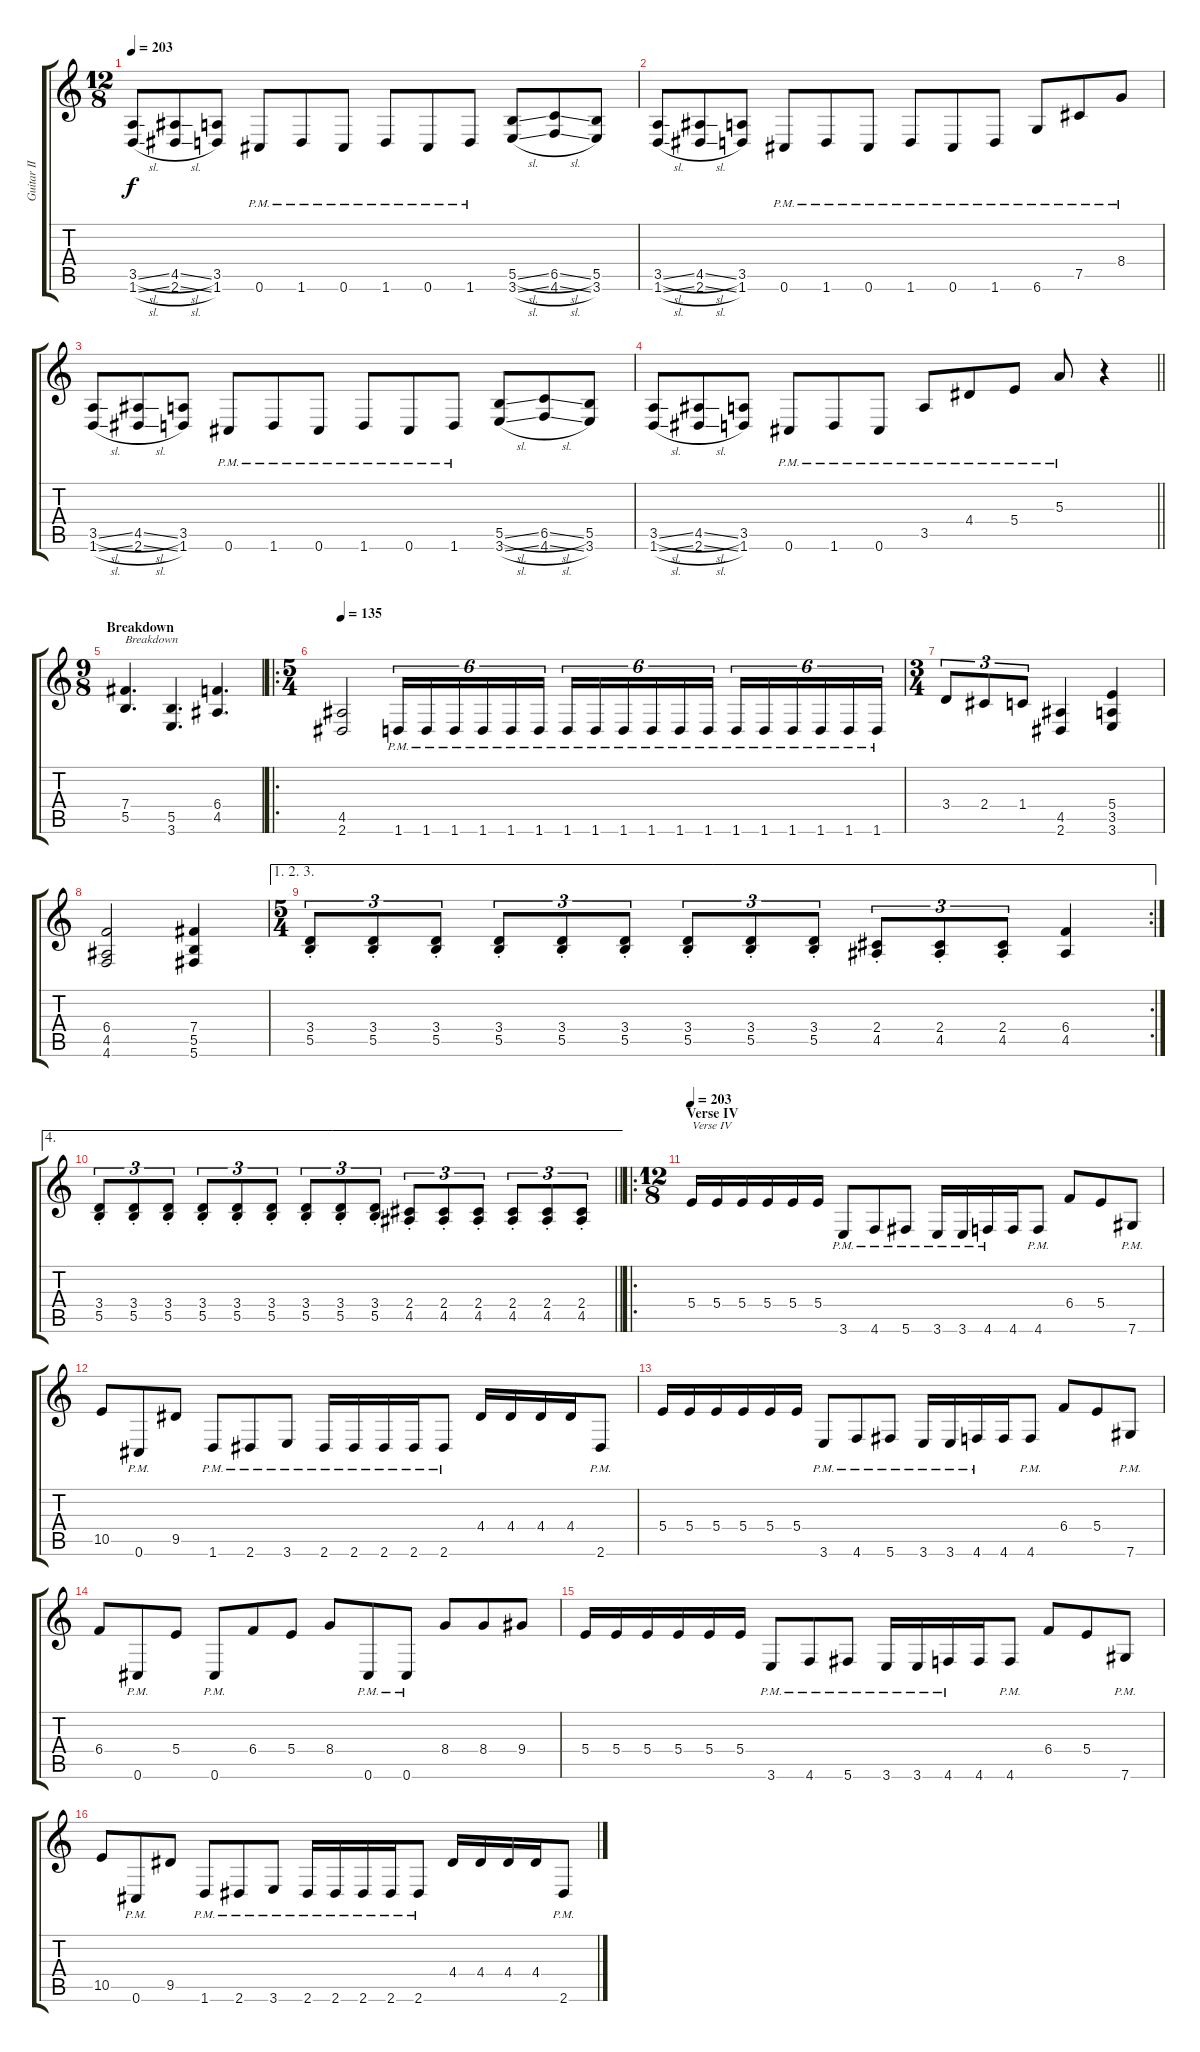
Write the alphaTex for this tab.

\track ("Guitar II [Guy Marchais]" "Guitar II ") {instrument distortionguitar}
\staff {score tabs}
\tuning (Db4 Ab3 E3 B2 Gb2 Db2) {hide}
\ts (12 8)
\tempo 203
\clef g2
\ks c
(3.5{sl} 1.6{sl}).8{dy f} (4.5{sl} 2.6{sl}).8 (3.5 1.6).8 0.6{pm}.8 1.6{pm}.8 0.6{pm}.8 1.6{pm}.8 0.6{pm}.8 1.6{pm}.8 (5.5{sl} 3.6{sl}).8 (6.5{sl} 4.6{sl}).8 (5.5 3.6).8 |
(3.5{sl} 1.6{sl}).8 (4.5{sl} 2.6{sl}).8 (3.5 1.6).8 0.6{pm}.8 1.6{pm}.8 0.6{pm}.8 1.6{pm}.8 0.6{pm}.8 1.6{pm}.8 6.6{pm}.8 7.5{pm}.8 8.4{pm}.8 |
(3.5{sl} 1.6{sl}).8 (4.5{sl} 2.6{sl}).8 (3.5 1.6).8 0.6{pm}.8 1.6{pm}.8 0.6{pm}.8 1.6{pm}.8 0.6{pm}.8 1.6{pm}.8 (5.5{sl} 3.6{sl}).8 (6.5{sl} 4.6{sl}).8 (5.5 3.6).8 |
\barLineRight lightlight
(3.5{sl} 1.6{sl}).8 (4.5{sl} 2.6{sl}).8 (3.5 1.6).8 0.6{pm}.8 1.6{pm}.8 0.6{pm}.8 3.5{pm}.8 4.4{pm}.8 5.4{pm}.8 5.3{pm}.8 r.4 |
\ts (9 8)
\section ("" "Breakdown")
(7.4 5.5).4{d txt "Breakdown"} (5.5 3.6).4{d} (6.4 4.5).4{d} |
\ro
\ts (5 4)
\tempo 135
(4.5 2.6).2 1.6{pm}.16{tu (6 4)} 1.6{pm}.16{tu (6 4)} 1.6{pm}.16{tu (6 4)} 1.6{pm}.16{tu (6 4)} 1.6{pm}.16{tu (6 4)} 1.6{pm}.16{tu (6 4)} 1.6{pm}.16{tu (6 4)} 1.6{pm}.16{tu (6 4)} 1.6{pm}.16{tu (6 4)} 1.6{pm}.16{tu (6 4)} 1.6{pm}.16{tu (6 4)} 1.6{pm}.16{tu (6 4)} 1.6{pm}.16{tu (6 4)} 1.6{pm}.16{tu (6 4)} 1.6{pm}.16{tu (6 4)} 1.6{pm}.16{tu (6 4)} 1.6{pm}.16{tu (6 4)} 1.6{pm}.16{tu (6 4)} |
\ts (3 4)
3.4.8{tu (3 2)} 2.4.8{tu (3 2)} 1.4.8{tu (3 2)} (4.5 2.6).4 (5.4 3.5 3.6).4 |
(6.4 4.5 4.6).2 (7.4 5.5 5.6).4 |
\ae (1 2 3)
\rc 2
\ts (5 4)
(3.4{st} 5.5{st}).8{tu (3 2)} (3.4{st} 5.5{st}).8{tu (3 2)} (3.4{st} 5.5{st}).8{tu (3 2)} (3.4{st} 5.5{st}).8{tu (3 2)} (3.4{st} 5.5{st}).8{tu (3 2)} (3.4{st} 5.5{st}).8{tu (3 2)} (3.4{st} 5.5{st}).8{tu (3 2)} (3.4{st} 5.5{st}).8{tu (3 2)} (3.4{st} 5.5{st}).8{tu (3 2)} (2.4{st} 4.5{st}).8{tu (3 2)} (2.4{st} 4.5{st}).8{tu (3 2)} (2.4{st} 4.5{st}).8{tu (3 2)} (6.4 4.5).4 |
\ae 4
\barLineRight lightlight
(3.4{st} 5.5{st}).8{tu (3 2)} (3.4{st} 5.5{st}).8{tu (3 2)} (3.4{st} 5.5{st}).8{tu (3 2)} (3.4{st} 5.5{st}).8{tu (3 2)} (3.4{st} 5.5{st}).8{tu (3 2)} (3.4{st} 5.5{st}).8{tu (3 2)} (3.4{st} 5.5{st}).8{tu (3 2)} (3.4{st} 5.5{st}).8{tu (3 2)} (3.4{st} 5.5{st}).8{tu (3 2)} (2.4{st} 4.5{st}).8{tu (3 2)} (2.4{st} 4.5{st}).8{tu (3 2)} (2.4{st} 4.5{st}).8{tu (3 2)} (2.4{st} 4.5).8{tu (3 2)} (2.4{st} 4.5{st}).8{tu (3 2)} (2.4{st} 4.5{st}).8{tu (3 2)} |
\ro
\ts (12 8)
\section ("" "Verse IV")
\tempo 203
5.4.16{txt "Verse IV"} 5.4.16 5.4.16 5.4.16 5.4.16 5.4.16 3.6{pm}.8 4.6{pm}.8 5.6{pm}.8 3.6{pm}.16 3.6{pm}.16 4.6{pm}.16 4.6.16 4.6{pm}.8 6.4.8 5.4.8 7.6{pm}.8 |
10.5.8 0.6{pm}.8 9.5.8 1.6{pm}.8 2.6{pm}.8 3.6{pm}.8 2.6{pm}.16 2.6{pm}.16 2.6{pm}.16 2.6{pm}.16 2.6{pm}.8 4.4.16 4.4.16 4.4.16 4.4.16 2.6{pm}.8 |
5.4.16 5.4.16 5.4.16 5.4.16 5.4.16 5.4.16 3.6{pm}.8 4.6{pm}.8 5.6{pm}.8 3.6{pm}.16 3.6{pm}.16 4.6{pm}.16 4.6.16 4.6{pm}.8 6.4.8 5.4.8 7.6{pm}.8 |
6.4.8 0.6{pm}.8 5.4.8 0.6{pm}.8 6.4.8 5.4.8 8.4.8 0.6{pm}.8 0.6{pm}.8 8.4.8 8.4.8 9.4.8 |
5.4.16 5.4.16 5.4.16 5.4.16 5.4.16 5.4.16 3.6{pm}.8 4.6{pm}.8 5.6{pm}.8 3.6{pm}.16 3.6{pm}.16 4.6{pm}.16 4.6.16 4.6{pm}.8 6.4.8 5.4.8 7.6{pm}.8 |
10.5.8 0.6{pm}.8 9.5.8 1.6{pm}.8 2.6{pm}.8 3.6{pm}.8 2.6{pm}.16 2.6{pm}.16 2.6{pm}.16 2.6{pm}.16 2.6{pm}.8 4.4.16 4.4.16 4.4.16 4.4.16 2.6{pm}.8
